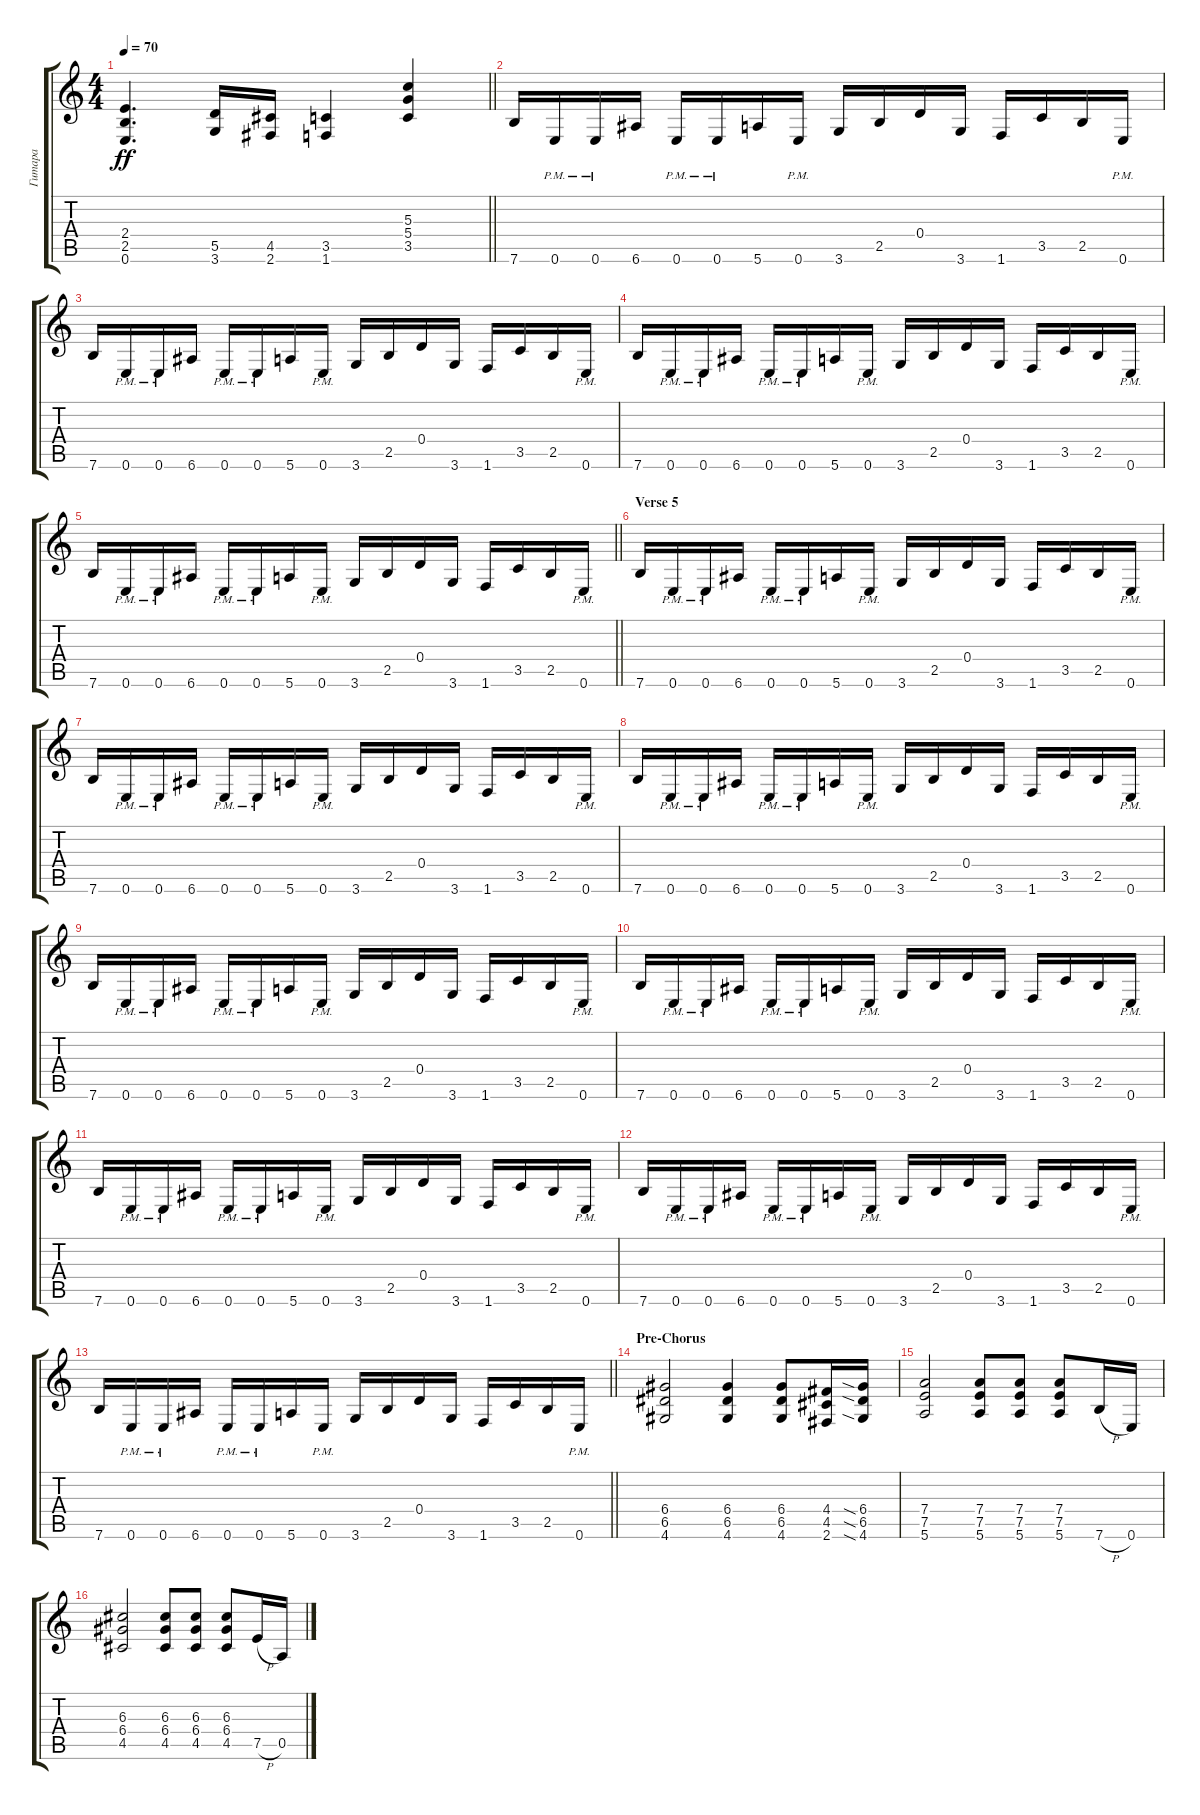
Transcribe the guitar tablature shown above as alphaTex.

\track ("Гитара" "Гитара") {mute instrument distortionguitar}
\staff {score tabs}
\tuning (E4 B3 G3 D3 A2 E2) {hide}
\ts (4 4)
\tempo 70
\clef g2
\barLineRight lightlight
\ks aminor
(2.4 2.5 0.6).4{d dy ff} (5.5 3.6).16 (4.5 2.6).16 (3.5 1.6).4 (5.3 5.4 3.5).4 |
7.6.16 0.6{pm}.16 0.6{pm}.16 6.6.16 0.6{pm}.16 0.6{pm}.16 5.6.16 0.6{pm}.16 3.6.16 2.5.16 0.4.16 3.6.16 1.6.16 3.5.16 2.5.16 0.6{pm}.16 |
7.6.16 0.6{pm}.16 0.6{pm}.16 6.6.16 0.6{pm}.16 0.6{pm}.16 5.6.16 0.6{pm}.16 3.6.16 2.5.16 0.4.16 3.6.16 1.6.16 3.5.16 2.5.16 0.6{pm}.16 |
7.6.16 0.6{pm}.16 0.6{pm}.16 6.6.16 0.6{pm}.16 0.6{pm}.16 5.6.16 0.6{pm}.16 3.6.16 2.5.16 0.4.16 3.6.16 1.6.16 3.5.16 2.5.16 0.6{pm}.16 |
\barLineRight lightlight
7.6.16 0.6{pm}.16 0.6{pm}.16 6.6.16 0.6{pm}.16 0.6{pm}.16 5.6.16 0.6{pm}.16 3.6.16 2.5.16 0.4.16 3.6.16 1.6.16 3.5.16 2.5.16 0.6{pm}.16 |
\section ("" "Verse 5")
7.6.16 0.6{pm}.16 0.6{pm}.16 6.6.16 0.6{pm}.16 0.6{pm}.16 5.6.16 0.6{pm}.16 3.6.16 2.5.16 0.4.16 3.6.16 1.6.16 3.5.16 2.5.16 0.6{pm}.16 |
7.6.16 0.6{pm}.16 0.6{pm}.16 6.6.16 0.6{pm}.16 0.6{pm}.16 5.6.16 0.6{pm}.16 3.6.16 2.5.16 0.4.16 3.6.16 1.6.16 3.5.16 2.5.16 0.6{pm}.16 |
7.6.16 0.6{pm}.16 0.6{pm}.16 6.6.16 0.6{pm}.16 0.6{pm}.16 5.6.16 0.6{pm}.16 3.6.16 2.5.16 0.4.16 3.6.16 1.6.16 3.5.16 2.5.16 0.6{pm}.16 |
7.6.16 0.6{pm}.16 0.6{pm}.16 6.6.16 0.6{pm}.16 0.6{pm}.16 5.6.16 0.6{pm}.16 3.6.16 2.5.16 0.4.16 3.6.16 1.6.16 3.5.16 2.5.16 0.6{pm}.16 |
7.6.16 0.6{pm}.16 0.6{pm}.16 6.6.16 0.6{pm}.16 0.6{pm}.16 5.6.16 0.6{pm}.16 3.6.16 2.5.16 0.4.16 3.6.16 1.6.16 3.5.16 2.5.16 0.6{pm}.16 |
7.6.16 0.6{pm}.16 0.6{pm}.16 6.6.16 0.6{pm}.16 0.6{pm}.16 5.6.16 0.6{pm}.16 3.6.16 2.5.16 0.4.16 3.6.16 1.6.16 3.5.16 2.5.16 0.6{pm}.16 |
7.6.16 0.6{pm}.16 0.6{pm}.16 6.6.16 0.6{pm}.16 0.6{pm}.16 5.6.16 0.6{pm}.16 3.6.16 2.5.16 0.4.16 3.6.16 1.6.16 3.5.16 2.5.16 0.6{pm}.16 |
\barLineRight lightlight
7.6.16 0.6{pm}.16 0.6{pm}.16 6.6.16 0.6{pm}.16 0.6{pm}.16 5.6.16 0.6{pm}.16 3.6.16 2.5.16 0.4.16 3.6.16 1.6.16 3.5.16 2.5.16 0.6{pm}.16 |
\section ("" "Pre-Chorus")
(6.4 6.5 4.6).2 (6.4 6.5 4.6).4 (6.4 6.5 4.6).8 (4.4 4.5 2.6).16 (6.4{sia} 6.5{sia} 4.6{sia}).16 |
(7.4 7.5 5.6).2 (7.4 7.5 5.6).8 (7.4 7.5 5.6).8 (7.4 7.5 5.6).8 7.6{h}.16 0.6.16 |
(6.3 6.4 4.5).2 (6.3 6.4 4.5).8 (6.3 6.4 4.5).8 (6.3 6.4 4.5).8 7.5{h}.16 0.5.16
